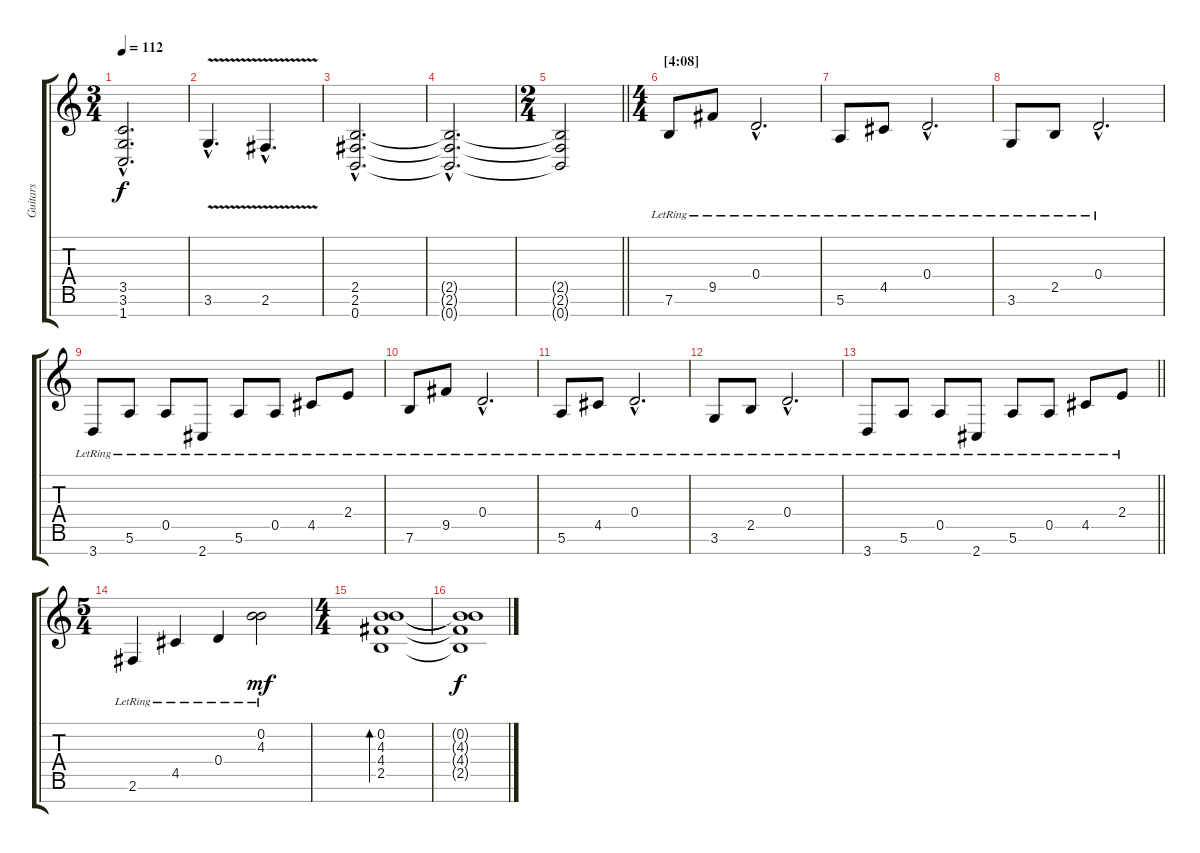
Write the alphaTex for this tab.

\track ("Guitars" "Guitars") {instrument acousticguitarsteel}
\staff {score tabs}
\tuning (E4 B3 G3 D3 A2 E2 B1) {hide}
\ts (3 4)
\tempo 112
\clef g2
\ks c
(3.5{hac} 3.6{hac} 1.7{hac}).2{d dy f} |
3.6{v hac}.4{d} 2.6{v hac}.4{d} |
(2.5{hac} 2.6{hac} 0.7{hac}).2{d} |
(2.5{hac t} 2.6{hac t} 0.7{hac t}).2{d} |
\ts (2 4)
\barLineRight lightlight
(2.5{t} 2.6{t} 0.7{t}).2 |
\ts (4 4)
\section ("" "[4:08]")
7.6{lr}.8{volume 12 instrument acousticguitarsteel} 9.5{lr}.8 0.4{hac lr}.2{d} |
5.6{lr}.8 4.5{lr}.8 0.4{hac lr}.2{d} |
3.6{lr}.8 2.5{lr}.8 0.4{hac lr}.2{d} |
3.7{lr}.8 5.6{lr}.8 0.5{lr}.8 2.7{lr}.8 5.6{lr}.8 0.5{lr}.8 4.5{lr}.8 2.4{lr}.8 |
7.6{lr}.8 9.5{lr}.8 0.4{hac lr}.2{d} |
5.6{lr}.8 4.5{lr}.8 0.4{hac lr}.2{d} |
3.6{lr}.8 2.5{lr}.8 0.4{hac lr}.2{d} |
\barLineRight lightlight
3.7{lr}.8 5.6{lr}.8 0.5{lr}.8 2.7{lr}.8 5.6{lr}.8 0.5{lr}.8 4.5{lr}.8 2.4{lr}.8 |
\ts (5 4)
2.6{lr}.4 4.5{lr}.4 0.4{lr}.4 (0.2{lr} 4.3{lr}).2{dy mf} |
\ts (4 4)
(0.2 4.3 4.4 2.5).1{bd 480} |
(0.2{t} 4.3{t} 4.4{t} 2.5{t}).1{dy f}
